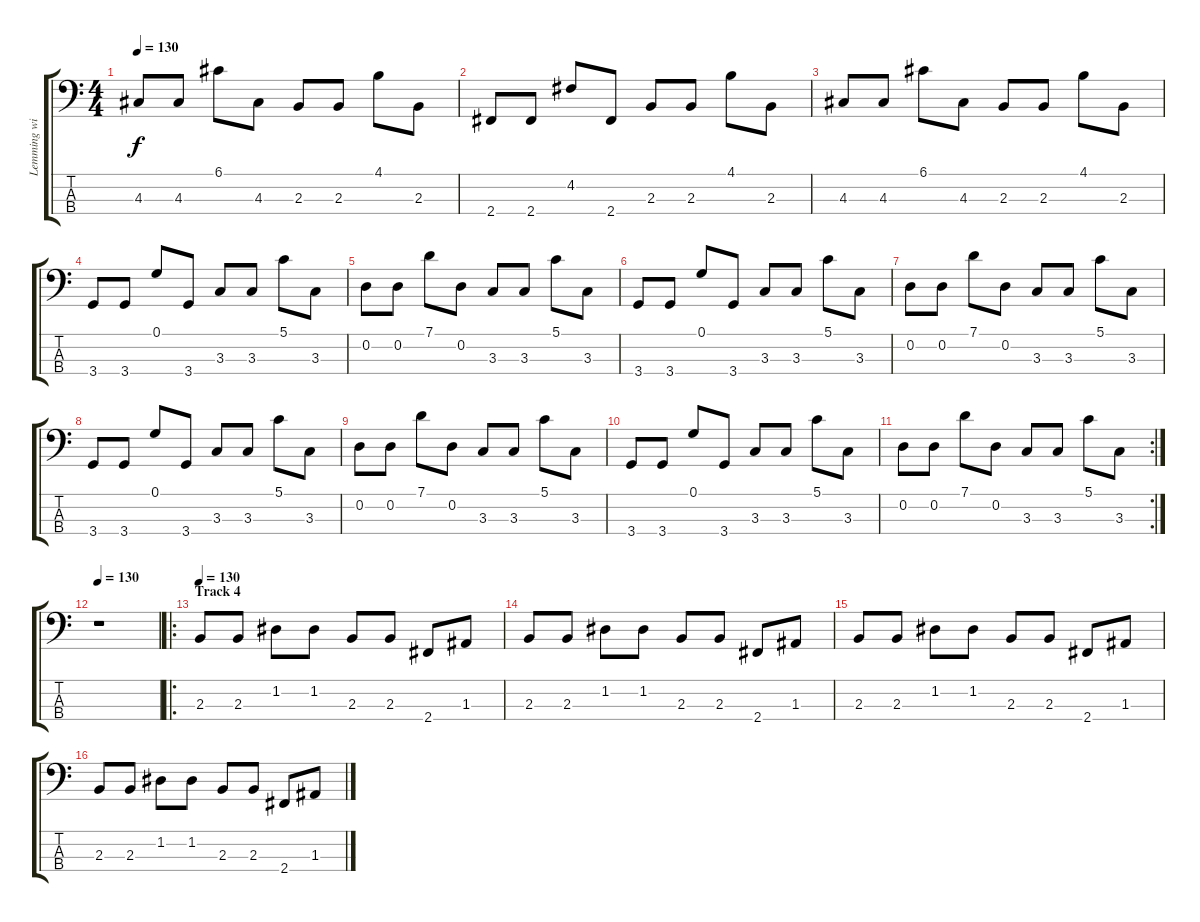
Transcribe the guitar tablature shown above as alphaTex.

\track ("Lemming with Bass" "Lemming wi") {instrument electricbassfinger}
\staff {score tabs}
\tuning (G2 D2 A1 E1) {hide}
\ts (4 4)
\tempo 130
\clef f4
\ks c
4.3.8{dy f} 4.3.8 6.1.8 4.3.8 2.3.8 2.3.8 4.1.8 2.3.8 |
2.4.8{instrument electricbassfinger} 2.4.8 4.2.8 2.4.8 2.3.8 2.3.8 4.1.8 2.3.8 |
4.3.8 4.3.8 6.1.8 4.3.8 2.3.8 2.3.8 4.1.8 2.3.8 |
3.4.8 3.4.8 0.1.8 3.4.8 3.3.8 3.3.8 5.1.8 3.3.8 |
0.2.8 0.2.8 7.1.8 0.2.8 3.3.8 3.3.8 5.1.8 3.3.8 |
3.4.8 3.4.8 0.1.8 3.4.8 3.3.8 3.3.8 5.1.8 3.3.8 |
0.2.8 0.2.8 7.1.8 0.2.8 3.3.8 3.3.8 5.1.8 3.3.8 |
3.4.8 3.4.8 0.1.8 3.4.8 3.3.8 3.3.8 5.1.8 3.3.8 |
0.2.8 0.2.8 7.1.8 0.2.8 3.3.8 3.3.8 5.1.8 3.3.8 |
3.4.8 3.4.8 0.1.8 3.4.8 3.3.8 3.3.8 5.1.8 3.3.8 |
\rc 2
0.2.8 0.2.8 7.1.8 0.2.8 3.3.8 3.3.8 5.1.8 3.3.8 |
\tempo 130
r.1{instrument electricbasspick} |
\ro
\section ("" "Track 4")
\tempo 130
2.3.8{instrument electricbasspick} 2.3.8 1.2.8 1.2.8 2.3.8 2.3.8 2.4.8 1.3.8 |
2.3.8 2.3.8 1.2.8 1.2.8 2.3.8 2.3.8 2.4.8 1.3.8 |
2.3.8 2.3.8 1.2.8 1.2.8 2.3.8 2.3.8 2.4.8 1.3.8 |
2.3.8 2.3.8 1.2.8 1.2.8 2.3.8 2.3.8 2.4.8 1.3.8
